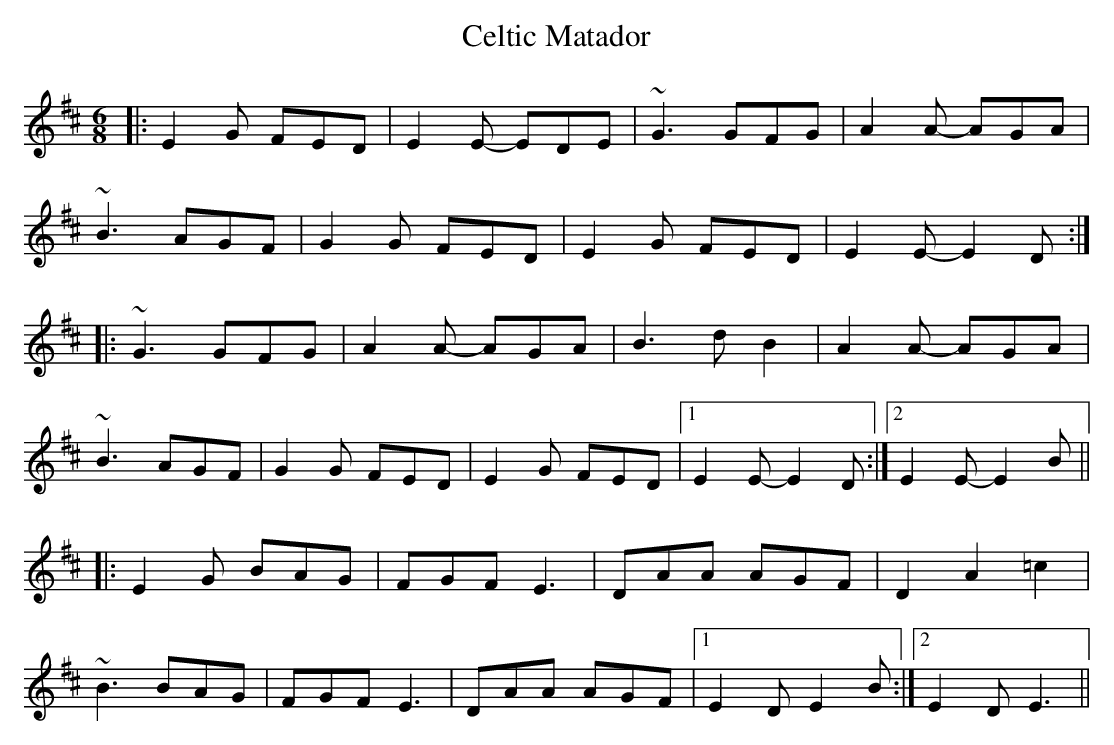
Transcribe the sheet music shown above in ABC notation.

X:1
T: Celtic Matador
M: 6/8
L: 1/8
K: Edor
|:E2G FED|E2E- EDE|~G3 GFG|A2A- AGA|
~B3 AGF|G2G FED|E2G FED|E2E-E2D:|
|:~G3 GFG|A2A- AGA|B3 dB2-|A2A- AGA|
~B3 AGF|G2G FED|E2G FED|1 E2E-E2D:|2 E2E- E2B||
|:E2G BAG|FGF E3|DAA AGF|D2A2=c2|
~B3 BAG|FGF E3|DAA AGF|1 E2D E2B:|2 E2D E3||
